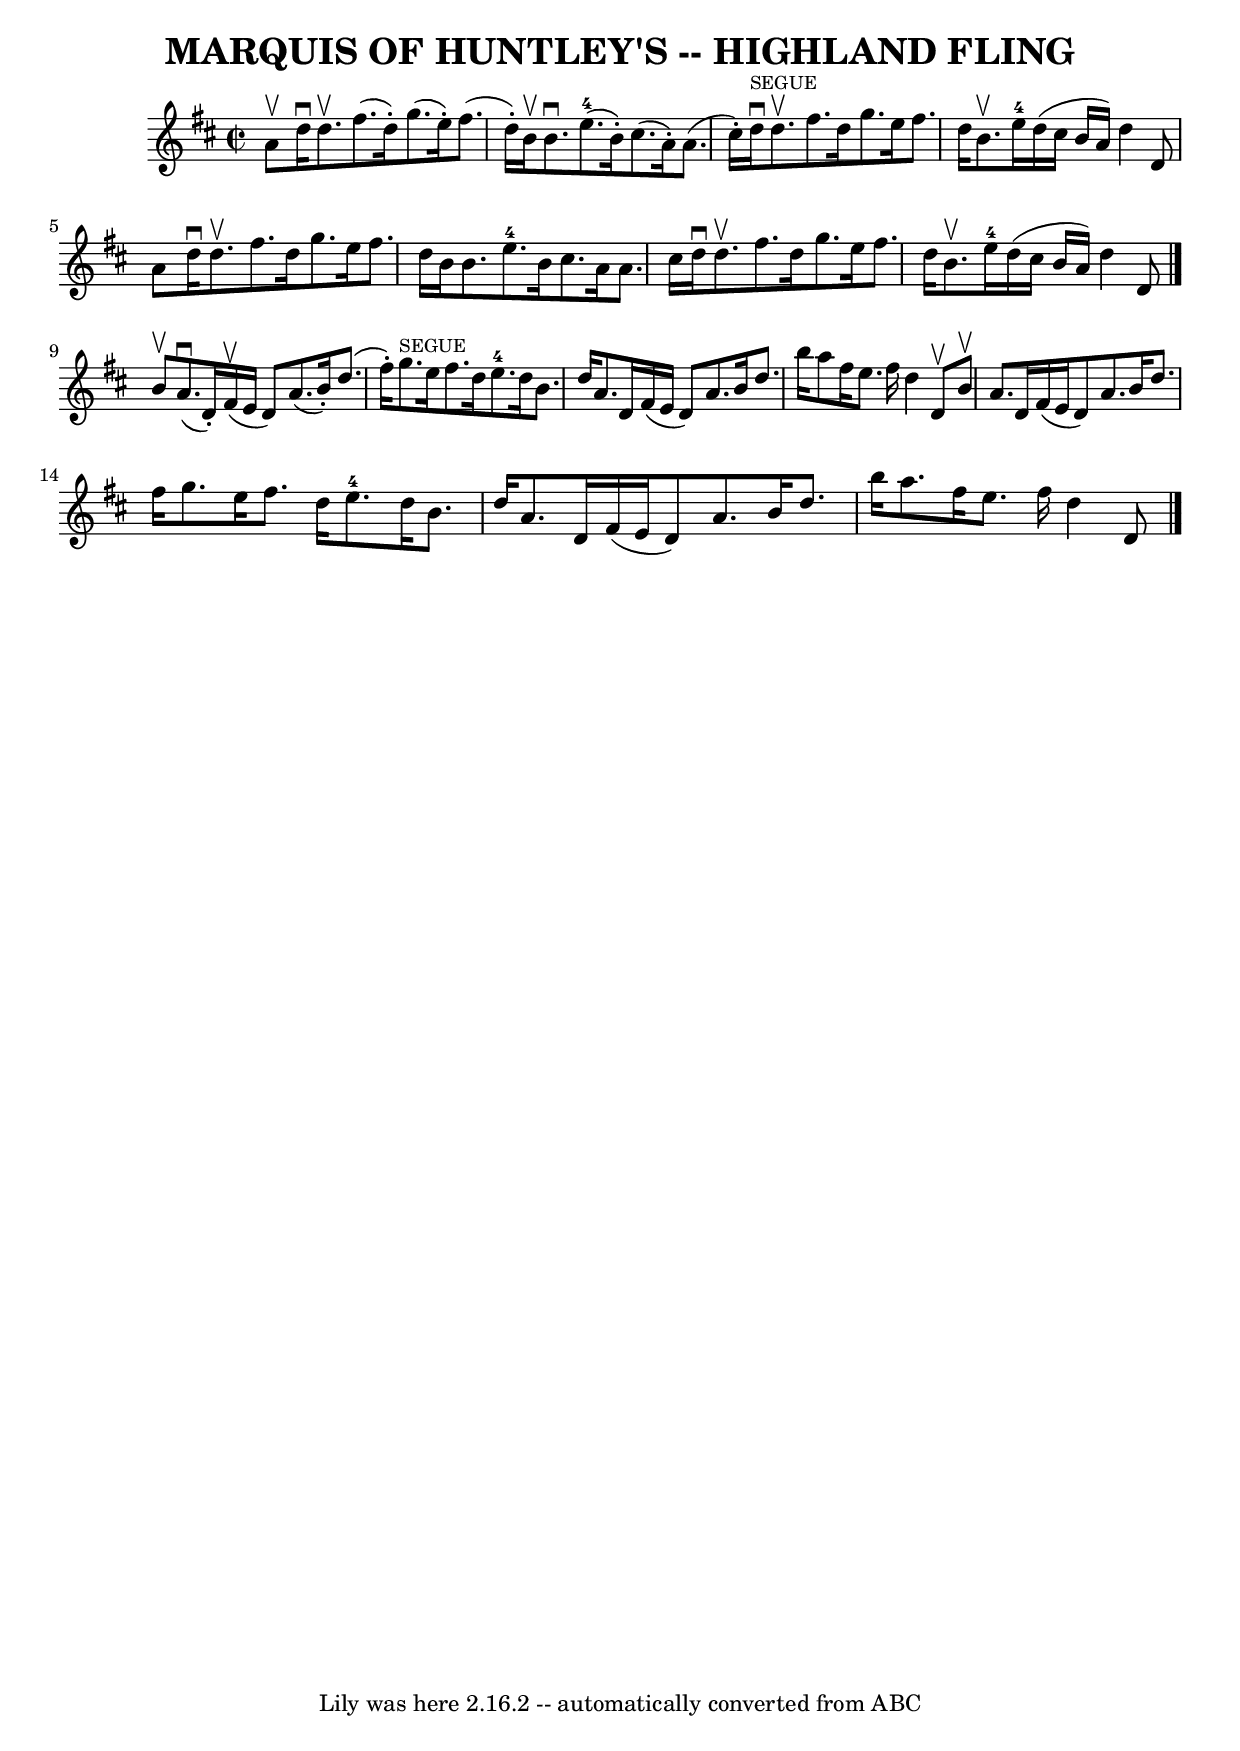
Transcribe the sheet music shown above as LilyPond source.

\version "2.16.2"
\include "Mammoth.ily"
\header {
  %% book = "Ryan's Mammoth Collection of Fiddle Tunes"
  crossRefNumber = "1"
  footnotes = "\\\\Can be used as a Strathspey"
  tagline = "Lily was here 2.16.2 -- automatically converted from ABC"
  title = "MARQUIS OF HUNTLEY'S -- HIGHLAND FLING"

}
voicedefault =  {


  \override Staff.TimeSignature #'style = #'C
  \time 2/2 
  \key d \major
 a'8^\upbow       |
  d''16^\downbow d''8. 
  ^\upbow fis''8. (d''16 -.) g''8. (e''16 -.) fis''8. (d''16 
  -.)   |
  b'16^\upbow b'8.^\downbow e''8.-4(b'16 -.)   
  cis''8. (a'16 -.) a'8. (cis''16 -.)       |
  d''16 
  ^\segue^\downbow d''8.^\upbow fis''8. d''16 g''8. e''16    
  fis''8. d''16    |
  b'8.^\upbow e''16-4 d''16 (cis''16    
  b'16 a'16) d''4 d'8 a'8    |
  |
  d''16 
  ^\downbow d''8.^\upbow fis''8. d''16 g''8. e''16 fis''8.    
  d''16    |
  b'16 b'8. e''8.-4 b'16 cis''8. a'16    
  a'8. cis''16    |
  d''16^\downbow d''8.^\upbow fis''8.    
  d''16 g''8. e''16 fis''8. d''16    |
  b'8.^\upbow e''16 
  -4 d''16 (cis''16 b'16 a'16) d''4 d'8    \bar "|." b'8 
  ^\upbow       |
  a'8. (^\downbow d'16 -.) fis'16 (^\upbow   
  e'16 d'8) a'8. (b'16 -.) d''8. (fis''16 -.)   |
  
  g''8.^\segue e''16 fis''8. d''16 e''8.-4 d''16 b'8.    
  d''16        |
  a'8. d'16 fis'16 (e'16 d'8) a'8.    
  b'16 d''8. b''16    |
  a''8 fis''16 e''8. fis''16    
  d''4 d'8^\upbow b'8^\upbow   |
  |
  a'8. d'16    
  fis'16 (e'16 d'8) a'8. b'16 d''8. fis''16    |
  
  g''8. e''16 fis''8. d''16 e''8.-4 d''16 b'8. d''16     
  |
  a'8. d'16 fis'16 (e'16 d'8) a'8. b'16    
  d''8. b''16    |
  a''8. fis''16 e''8. fis''16 d''4    
  d'8    \bar "|."   

}

\score{
  <<

    \context Staff="default"
    {
      \voicedefault 
      
    }

  >>
  \layout {
    
  }
  \midi {
  }

}
